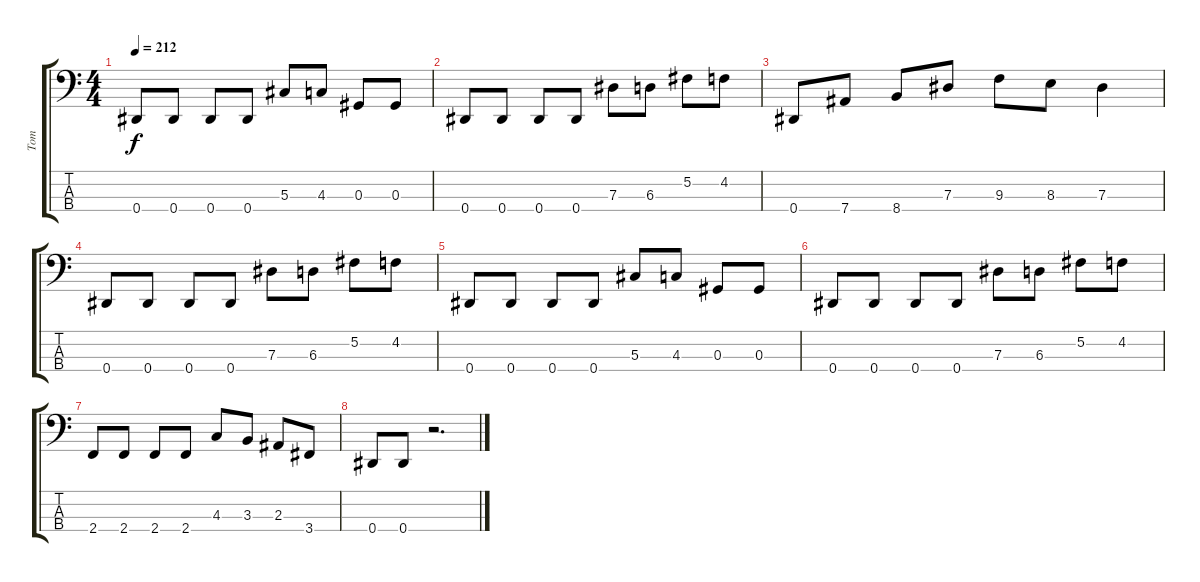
\track ("Tom" "Tom") {instrument electricbasspick}
\staff {score tabs}
\tuning (Gb2 Db2 Ab1 Eb1) {hide}
\ts (4 4)
\tempo 212
\clef f4
\ks c
0.4.8{dy f} 0.4.8 0.4.8 0.4.8 5.3.8 4.3.8 0.3.8 0.3.8 |
0.4.8 0.4.8 0.4.8 0.4.8 7.3.8 6.3.8 5.2.8 4.2.8 |
0.4.8 7.4.8 8.4.8 7.3.8 9.3.8 8.3.8 7.3.4 |
0.4.8 0.4.8 0.4.8 0.4.8 7.3.8 6.3.8 5.2.8 4.2.8 |
0.4.8 0.4.8 0.4.8 0.4.8 5.3.8 4.3.8 0.3.8 0.3.8 |
0.4.8 0.4.8 0.4.8 0.4.8 7.3.8 6.3.8 5.2.8 4.2.8 |
2.4.8 2.4.8 2.4.8 2.4.8 4.3.8 3.3.8 2.3.8 3.4.8 |
0.4.8 0.4.8 r.2{d}
